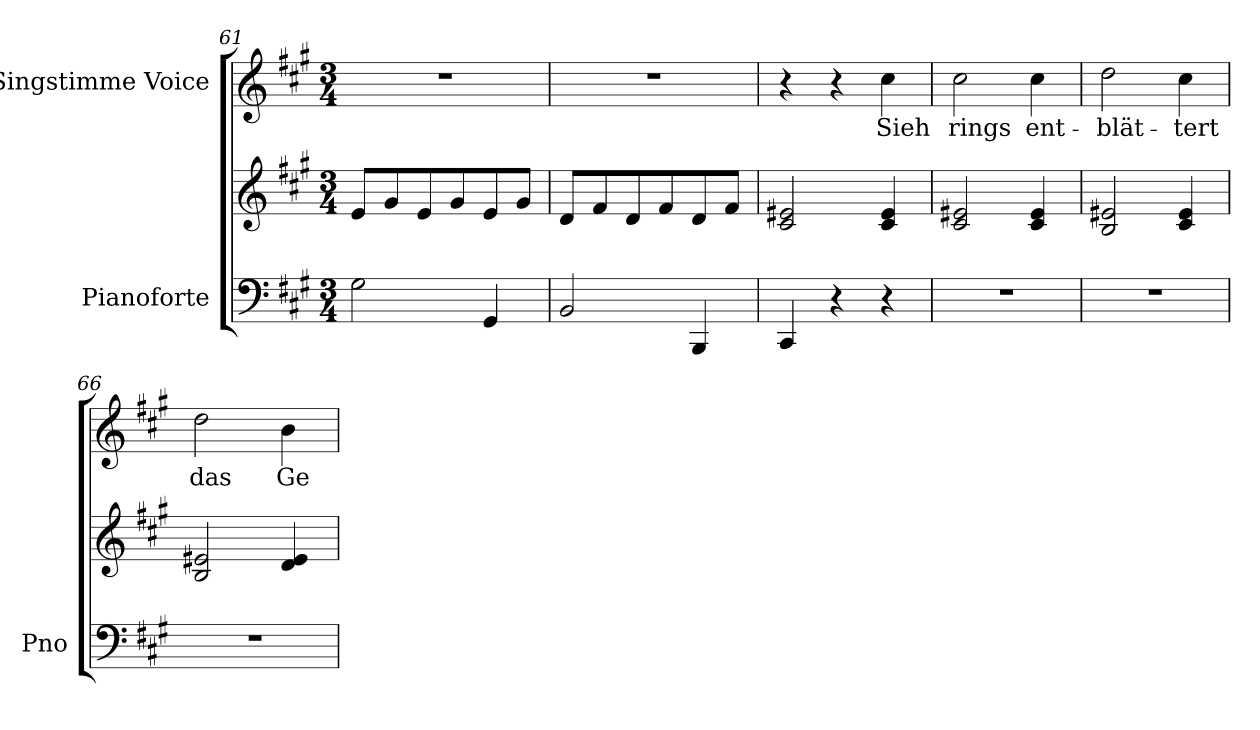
**kern	**kern	**dynam	**kern	**text
*part2	*part2	*part2	*part1	*part1
*staff3	*staff2	*staff2/3	*staff1	*staff1
*I"Pianoforte	*	*	*I"Singstimme Voice	*
*I'Pno	*	*	*	*
*clefF4	*clefG2	*	*clefG2	*
*k[f#c#g#]	*k[f#c#g#]	*	*k[f#c#g#]	*
*M3/4	*M3/4	*	*M3/4	*
=61	=61	=61	=61	=61
2G#\	8e/L	.	2.r	.
.	8g#/	.	.	.
.	8e/	.	.	.
.	8g#/	.	.	.
4GG#/	8e/	.	.	.
.	8g#/J	.	.	.
=62	=62	=62	=62	=62
2BB/	8d/L	.	2.r	.
.	8f#/	.	.	.
.	8d/	.	.	.
.	8f#/	.	.	.
4BBB/	8d/	.	.	.
.	8f#/J	.	.	.
!!LO:PB:g=z
=63	=63	=63	=63	=63
*	*	*	*MM90	*
!	!	!LO:DY:b	!	!
!	!	!LO:DY:n=1:b	!	!
4CC#/	2c#/ 2e#X/	pp other-dynamics	4r	.
4r	.	.	4r	.
!	!	!	!	!LO:LY:b
4r	4c#/ 4e#/	.	4cc#\	Sieh
=64	=64	=64	=64	=64
!	!	!	!	!LO:LY:b
2.r	2c#/ 2e#X/	.	2cc#\	rings
!	!	!	!	!LO:LY:b
.	4c#/ 4e#/	.	4cc#\	ent-
=65	=65	=65	=65	=65
!	!	!	!	!LO:LY:b
2.r	2B/ 2e#X/	.	2dd\	-blät-
!	!	!	!	!LO:LY:b
.	4c#/ 4e#/	.	4cc#\	-tert
=66	=66	=66	=66	=66
!	!	!	!	!LO:LY:b
2.r	2B/ 2e#X/	.	2dd\	das
!	!	!	!	!LO:LY:b
.	4d/ 4e#/	.	4b\	Ge-
=	=	=	=	=
*-	*-	*-	*-	*-
